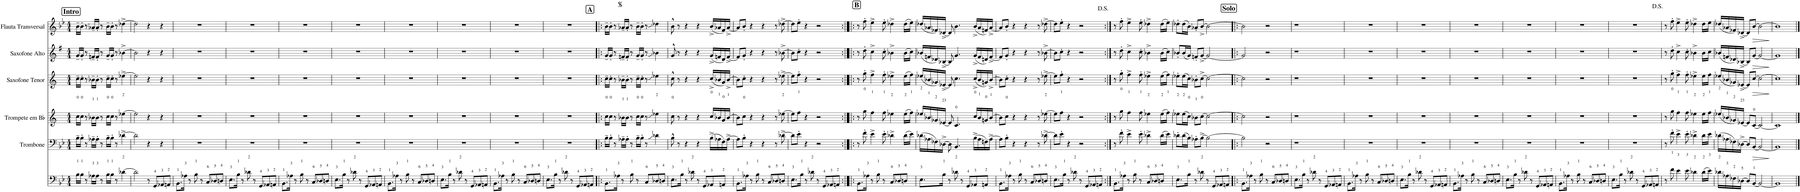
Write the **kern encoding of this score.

**kern	**kern	**dynam	**kern	**kern	**dynam	**kern	**dynam	**kern	**dynam
*part6	*part5	*part5	*part4	*part3	*part3	*part2	*part2	*part1	*part1
*staff6	*staff5	*staff5	*staff4	*staff3	*staff3	*staff2	*staff2	*staff1	*staff1
*I"Trombone	*I"Trombone	*	*I"Trompete em Bb	*I"Saxofone Tenor	*	*I"Saxofone Alto	*	*I"Flauta Transversal	*
*I'Trb	*I'Trb	*	*I'Tpt	*I'Sax. Tn.	*	*	*	*I'Fl	*
*clefF4	*clefF4	*	*clefG2	*clefG2	*	*clefG2	*	*clefG2	*
*	*	*	*Trd1c2	*Trd8c14	*	*Trd5c9	*	*	*
*k[b-e-]	*k[b-e-]	*	*k[]	*k[]	*	*k[f#]	*	*k[b-e-]	*
*M4/4	*M4/4	*	*M4/4	*M4/4	*	*M4/4	*	*M4/4	*
!!LO:REH:place=s1:a:B:cj:fs=14:t=Intro
=1	=1	=1	=1	=1	=1	=1	=1	=1	=1
16B-\LL	16B-~\LL	.	16cc\LL	16cc~\LL	.	16g~/LL	.	16b-~\LL	.
16B-\JJ	16B-'\JJ	.	16cc\JJ	16cc'\JJ	.	16g'/JJ	.	16b-'\JJ	.
8r	8r	.	8r	8r	.	8r	.	8r	.
16A-X\LL	16A-X~\LL	.	16b-X\LL	16b-X~\LL	.	16fn~/LL	.	16a-X~/LL	.
16A-\JJ	16A-'\JJ	.	16b-\JJ	16b-'\JJ	.	16f'/JJ	.	16a-'/JJ	.
8r	8r	.	8r	8r	.	8r	.	8r	.
16B-\LL	16B-~\LL	.	16cc\LL	16cc~\LL	.	16g~/LL	.	16b-~\LL	.
16B-\JJ	16B-'\JJ	.	16cc\JJ	16cc'\JJ	.	16g'/JJ	.	16b-'\JJ	.
8r	8r	.	8r	8r	.	8r	.	8r	.
[4d-X\	[4d-X^\	.	[4ee-X\	[4ee-X^\	.	[4b-X^\	.	[4dd-X^\	.
=2	=2	=2	=2	=2	=2	=2	=2	=2	=2
2d-\]	2d-\]	.	2ee-\]	2ee-\]	.	2b-\]	.	2dd-\]	.
8r	4r	.	4r	4r	.	4r	.	4r	.
8GG/L	.	.	.	.	.	.	.	.	.
8AA-X/	4r	.	4r	4r	.	4r	.	4r	.
8AAn/J	.	.	.	.	.	.	.	.	.
=3	=3	=3	=3	=3	=3	=3	=3	=3	=3
8.BB-\L	1r	.	1r	1r	.	1r	.	1r	.
16A-X\Jk	.	.	.	.	.	.	.	.	.
8r	.	.	.	.	.	.	.	.	.
8B-\	.	.	.	.	.	.	.	.	.
8r	.	.	.	.	.	.	.	.	.
8C/L	.	.	.	.	.	.	.	.	.
8D-X/	.	.	.	.	.	.	.	.	.
8Dn/J	.	.	.	.	.	.	.	.	.
=4	=4	=4	=4	=4	=4	=4	=4	=4	=4
8.E-\L	1r	.	1r	1r	.	1r	.	1r	.
16B-\Jk	.	.	.	.	.	.	.	.	.
8r	.	.	.	.	.	.	.	.	.
8d-X\	.	.	.	.	.	.	.	.	.
8r	.	.	.	.	.	.	.	.	.
8GG/L	.	.	.	.	.	.	.	.	.
8AA-X/	.	.	.	.	.	.	.	.	.
8AAn/J	.	.	.	.	.	.	.	.	.
=5	=5	=5	=5	=5	=5	=5	=5	=5	=5
8.BB-\L	1r	.	1r	1r	.	1r	.	1r	.
16A-X\Jk	.	.	.	.	.	.	.	.	.
8r	.	.	.	.	.	.	.	.	.
8B-\	.	.	.	.	.	.	.	.	.
8r	.	.	.	.	.	.	.	.	.
8C/L	.	.	.	.	.	.	.	.	.
8D-X/	.	.	.	.	.	.	.	.	.
8Dn/J	.	.	.	.	.	.	.	.	.
=6	=6	=6	=6	=6	=6	=6	=6	=6	=6
8.E-\L	1r	.	1r	1r	.	1r	.	1r	.
16B-\Jk	.	.	.	.	.	.	.	.	.
8r	.	.	.	.	.	.	.	.	.
8d-X\	.	.	.	.	.	.	.	.	.
8r	.	.	.	.	.	.	.	.	.
8GG/L	.	.	.	.	.	.	.	.	.
8AA-X/	.	.	.	.	.	.	.	.	.
8AAn/J	.	.	.	.	.	.	.	.	.
=7	=7	=7	=7	=7	=7	=7	=7	=7	=7
8.BB-\L	1r	.	1r	1r	.	1r	.	1r	.
16A-X\Jk	.	.	.	.	.	.	.	.	.
8r	.	.	.	.	.	.	.	.	.
8B-\	.	.	.	.	.	.	.	.	.
8r	.	.	.	.	.	.	.	.	.
8C/L	.	.	.	.	.	.	.	.	.
8D-X/	.	.	.	.	.	.	.	.	.
8Dn/J	.	.	.	.	.	.	.	.	.
=8	=8	=8	=8	=8	=8	=8	=8	=8	=8
8.E-\L	1r	.	1r	1r	.	1r	.	1r	.
16B-\Jk	.	.	.	.	.	.	.	.	.
8r	.	.	.	.	.	.	.	.	.
8d-X\	.	.	.	.	.	.	.	.	.
8r	.	.	.	.	.	.	.	.	.
8GG/L	.	.	.	.	.	.	.	.	.
8AA-X/	.	.	.	.	.	.	.	.	.
8AAn/J	.	.	.	.	.	.	.	.	.
=9	=9	=9	=9	=9	=9	=9	=9	=9	=9
8.BB-\L	1r	.	1r	1r	.	1r	.	1r	.
16A-X\Jk	.	.	.	.	.	.	.	.	.
8r	.	.	.	.	.	.	.	.	.
8B-\	.	.	.	.	.	.	.	.	.
8r	.	.	.	.	.	.	.	.	.
8C/L	.	.	.	.	.	.	.	.	.
8D-X/	.	.	.	.	.	.	.	.	.
8Dn/J	.	.	.	.	.	.	.	.	.
=10	=10	=10	=10	=10	=10	=10	=10	=10	=10
8.E-\L	1r	.	1r	1r	.	1r	.	1r	.
16B-\Jk	.	.	.	.	.	.	.	.	.
8r	.	.	.	.	.	.	.	.	.
8d-X\	.	.	.	.	.	.	.	.	.
8r	.	.	.	.	.	.	.	.	.
8GG/L	.	.	.	.	.	.	.	.	.
8AA-X/	.	.	.	.	.	.	.	.	.
8AAn/J	.	.	.	.	.	.	.	.	.
!!LO:REH:place=s1:a:B:cj:fs=14:t=A
=11!|:	=11!|:	=11!|:	=11!|:	=11!|:	=11!|:	=11!|:	=11!|:	=11!|:	=11!|:
8.BB-\L	16B-~\LL	.	16cc\LL	16cc~\LL	.	16g~/LL	.	16b-~\LL	.
.	16B-'\JJ	.	16cc\JJ	16cc'\JJ	.	16g'/JJ	.	16b-'\JJ	.
.	8r	.	8r	8r	.	8r	.	8r	.
16A-X\Jk	.	.	.	.	.	.	.	.	.
8r	16A-X~\LL	.	16b-X\LL	16b-X~\LL	.	16fn~/LL	.	16a-X~/LL	.
.	16A-'\JJ	.	16b-\JJ	16b-'\JJ	.	16f'/JJ	.	16a-'/JJ	.
8B-\	8r	.	8r	8r	.	8r	.	8r	.
8r	16B-~\LL	.	16cc\LL	16cc~\LL	.	16g~/LL	.	16b-~\LL	.
.	16B-'\JJ	.	16cc\JJ	16cc'\JJ	.	16g'/JJ	.	16b-'\JJ	.
8C/L	8r	.	8r	8r	.	8r	.	8r	.
8D-X/	4d-X\	.	4ee-X\	4ee-X\	.	4b-X\	.	4dd-X\	.
8Dn/J	.	.	.	.	.	.	.	.	.
=12	=12	=12	=12	=12	=12	=12	=12	=12	=12
8.E-\L	8B-^^\	.	8cc\	8cc^^\	.	8g^^/	.	8b-^^\	.
.	8r	.	8r	8r	.	8r	.	8r	.
16B-\Jk	.	.	.	.	.	.	.	.	.
8r	4r	.	4r	4r	.	4r	.	4r	.
8d-X\	.	.	.	.	.	.	.	.	.
8r	4r	.	4r	4r	.	4r	.	4r	.
8GG/L	.	.	.	.	.	.	.	.	.
8AA-X/	(16B-^\LL	.	16cc/LL	(16cc^/LL	.	(16g^/LL	.	(16b-^/LL	.
.	16A-X\	.	16b-X/	16b-X/	.	16fn/	.	16a-X/	.
8AAn/J	16F\)	.	16g/	16g/)	.	16d/)	.	16f/)	.
.	[16A-^\JJ	.	[16b-/JJ	[16b-^/JJ	.	[16f^/JJ	.	[16a-^/JJ	.
=13	=13	=13	=13	=13	=13	=13	=13	=13	=13
8.BB-\L	8A-\L]	.	8b-\L]	8b-\L]	.	8f/L]	.	8a-/L]	.
.	8B-'\J	.	8cc\J	8cc'\J	.	8g'/J	.	8b-'/J	.
16A-X\Jk	.	.	.	.	.	.	.	.	.
8r	4r	.	4r	4r	.	4r	.	4r	.
8B-\	.	.	.	.	.	.	.	.	.
8r	4r	.	4r	4r	.	4r	.	4r	.
8C/L	.	.	.	.	.	.	.	.	.
8D-X/	8r	.	8r	8r	.	8r	.	8r	.
8Dn/J	[8d-X^\	.	[8ee-X\	[8ee-X^\	.	[8b-X^\	.	[8dd-X^\	.
=14	=14	=14	=14	=14	=14	=14	=14	=14	=14
8.E-\L	8d-\L]	.	8ee-\L]	8ee-\L]	.	8b-\L]	.	8dd-\L]	.
.	8e-'\J	.	8ff\J	8ff'\J	.	8cc'\J	.	8ee-'\J	.
16B-\Jk	.	.	.	.	.	.	.	.	.
8r	4r	.	4r	4r	.	4r	.	4r	.
8d-X\	.	.	.	.	.	.	.	.	.
8r	2r	.	2r	2r	.	2r	.	2r	.
8GG/L	.	.	.	.	.	.	.	.	.
8AA-X/	.	.	.	.	.	.	.	.	.
8AAn/J	.	.	.	.	.	.	.	.	.
!!LO:REH:place=s1:a:B:cj:fs=14:t=B:qo=0.5
=15:|!|:	=15:|!|:	=15:|!|:	=15:|!|:	=15:|!|:	=15:|!|:	=15:|!|:	=15:|!|:	=15:|!|:	=15:|!|:
8.BB-\L	8r	.	8r	8r	.	8r	.	8r	.
.	8f'\	.	8gg\	8gg'\	.	8dd'\	.	8ff'\	.
16A-X\Jk	.	.	.	.	.	.	.	.	.
8r	4e-^\	.	4ff\	4ff^\	.	4cc^\	.	4ee-^\	.
8B-\	.	.	.	.	.	.	.	.	.
8r	8e-'\	.	8ff\	8ff'\	.	8cc'\	.	8ee-'\	.
8C/L	4d-X^\	.	4ee-X\	4ee-X^\	.	4b-X^\	.	4dd-X^\	.
8D-X/	.	.	.	.	.	.	.	.	.
8Dn/J	(16d-\LL	.	(16ee-\LL	(16ee-\LL	.	(16b-\LL	.	(16dd-\LL	.
.	16e-\JJ)	.	16ff\JJ)	16ff\JJ)	.	16cc\JJ)	.	16ee-\JJ)	.
=16	=16	=16	=16	=16	=16	=16	=16	=16	=16
8.E-\L	(16d-X\LL	.	16ee-X/LL	(16ee-X/LL	.	(16b-X/LL	.	(16dd-X/LL	.
.	16A-X\	.	16b-X/	16b-X/	.	16fn/	.	16a-X/	.
.	16F-X\)	.	16g-X/	16g-X/)	.	16d-X/)	.	16f-X/)	.
16B-\Jk	[16D-X^\JJ	.	[16e-X/JJ	[16e-X^/JJ	.	[16B-X^/JJ	.	[16d-X^/JJ	.
8r	8D-\]	.	8e-/]	8e-/]	.	8B-/]	.	8d-/]	.
8d-X\	4.BB-/	.	4.c/	4.cc\	.	4.g/	.	4.b-\	.
8r	.	.	.	.	.	.	.	.	.
8GG/L	.	.	.	.	.	.	.	.	.
8AA-X/	(16B-^\LL	.	16cc/LL	(16cc^/LL	.	(16g^/LL	.	(16b-^/LL	.
.	16A-\	.	16b-/	16b-/	.	16f/	.	16a-/	.
8AAn/J	16Fn\)	.	16gn/	16gn/)	.	16dn/)	.	16fn/)	.
.	[16A-^\JJ	.	[16b-/JJ	[16b-^/JJ	.	[16f^/JJ	.	[16a-^/JJ	.
=17	=17	=17	=17	=17	=17	=17	=17	=17	=17
8.BB-\L	8A-\L]	.	8b-\L]	8b-\L]	.	8f/L]	.	8a-/L]	.
.	8B-'\J	.	8cc\J	8cc'\J	.	8g'/J	.	8b-'/J	.
16A-X\Jk	.	.	.	.	.	.	.	.	.
8r	4r	.	4r	4r	.	4r	.	4r	.
8B-\	.	.	.	.	.	.	.	.	.
8r	4r	.	4r	4r	.	4r	.	4r	.
8C/L	.	.	.	.	.	.	.	.	.
8D-X/	8r	.	8r	8r	.	8r	.	8r	.
8Dn/J	[8d-X^\	.	[8ee-X\	[8ee-X^\	.	[8b-X^\	.	[8dd-X^\	.
=18	=18	=18	=18	=18	=18	=18	=18	=18	=18
8.E-\L	8d-\L]	.	8ee-\L]	8ee-\L]	.	8b-\L]	.	8dd-\L]	.
.	8e-'\J	.	8ff\J	8ff'\J	.	8cc'\J	.	8ee-'\J	.
16B-\Jk	.	.	.	.	.	.	.	.	.
8r	4r	.	4r	4r	.	4r	.	4r	.
8d-X\	.	.	.	.	.	.	.	.	.
8r	2r	.	2r	2r	.	2r	.	2r	.
8GG/L	.	.	.	.	.	.	.	.	.
8AA-X/	.	.	.	.	.	.	.	.	.
8AAn/J	.	.	.	.	.	.	.	.	.
=19:|!	=19:|!	=19:|!	=19:|!	=19:|!	=19:|!	=19:|!	=19:|!	=19:|!	=19:|!
8.BB-\L	8r	.	8r	8r	.	8r	.	8r	.
.	8f'\	.	8gg\	8gg'\	.	8dd'\	.	8ff'\	.
16A-X\Jk	.	.	.	.	.	.	.	.	.
8r	4e-^\	.	4ff\	4ff^\	.	4cc^\	.	4ee-^\	.
8B-\	.	.	.	.	.	.	.	.	.
8r	8e-'\	.	8ff\	8ff'\	.	8cc'\	.	8ee-'\	.
8C/L	4d-X^\	.	4ee-X\	4ee-X^\	.	4b-X^\	.	4dd-X^\	.
8D-X/	.	.	.	.	.	.	.	.	.
8Dn/J	(16d-\LL	.	(16ee-\LL	(16ee-\LL	.	(16b-\LL	.	(16dd-\LL	.
.	16e-\JJ)	.	16ff\JJ)	16ff\JJ)	.	16cc\JJ)	.	16ee-\JJ)	.
=20	=20	=20	=20	=20	=20	=20	=20	=20	=20
8.E-\L	8d-X'\L	.	8ee-X\L	8ee-X'\L	.	8b-X'/L	.	8dd-X'\L	.
.	(16d-\L	.	(16ee-\L	(16ee-\L	.	(16b-/L	.	(16dd-\L	.
16B-\Jk	16B-\JJ)	.	16cc\JJ)	16cc\JJ)	.	16g/JJ)	.	16b-\JJ)	.
8r	8A-X'\L	.	8b-X\L	8b-X'\L	.	8fn'/L	.	8a-X'/L	.
8d-X\	[8B-^\J	.	[8cc\J	[8cc^\J	.	[8g^/J	.	[8b-^/J	.
8r	2B-\_	.	2cc\_	2cc\_	.	2g/_	.	2b-\_	.
8GG/L	.	.	.	.	.	.	.	.	.
8AA-X/	.	.	.	.	.	.	.	.	.
8AAn/J	.	.	.	.	.	.	.	.	.
!!LO:REH:place=s1:a:B:cj:fs=14:t=Solo
=21!|:	=21!|:	=21!|:	=21!|:	=21!|:	=21!|:	=21!|:	=21!|:	=21!|:	=21!|:
8.BB-\L	2B-\]	.	2cc\]	2cc\]	.	2g/]	.	2b-\]	.
16A-X\Jk	.	.	.	.	.	.	.	.	.
8r	.	.	.	.	.	.	.	.	.
8B-\	.	.	.	.	.	.	.	.	.
8r	2r	.	2r	2r	.	2r	.	2r	.
8C/L	.	.	.	.	.	.	.	.	.
8D-X/	.	.	.	.	.	.	.	.	.
8Dn/J	.	.	.	.	.	.	.	.	.
=22	=22	=22	=22	=22	=22	=22	=22	=22	=22
8.E-\L	1r	.	1r	1r	.	1r	.	1r	.
16B-\Jk	.	.	.	.	.	.	.	.	.
8r	.	.	.	.	.	.	.	.	.
8d-X\	.	.	.	.	.	.	.	.	.
8r	.	.	.	.	.	.	.	.	.
8GG/L	.	.	.	.	.	.	.	.	.
8AA-X/	.	.	.	.	.	.	.	.	.
8AAn/J	.	.	.	.	.	.	.	.	.
=23	=23	=23	=23	=23	=23	=23	=23	=23	=23
8.BB-\L	1r	.	1r	1r	.	1r	.	1r	.
16A-X\Jk	.	.	.	.	.	.	.	.	.
8r	.	.	.	.	.	.	.	.	.
8B-\	.	.	.	.	.	.	.	.	.
8r	.	.	.	.	.	.	.	.	.
8C/L	.	.	.	.	.	.	.	.	.
8D-X/	.	.	.	.	.	.	.	.	.
8Dn/J	.	.	.	.	.	.	.	.	.
=24	=24	=24	=24	=24	=24	=24	=24	=24	=24
8.E-\L	1r	.	1r	1r	.	1r	.	1r	.
16B-\Jk	.	.	.	.	.	.	.	.	.
8r	.	.	.	.	.	.	.	.	.
8d-X\	.	.	.	.	.	.	.	.	.
8r	.	.	.	.	.	.	.	.	.
8GG/L	.	.	.	.	.	.	.	.	.
8AA-X/	.	.	.	.	.	.	.	.	.
8AAn/J	.	.	.	.	.	.	.	.	.
=25	=25	=25	=25	=25	=25	=25	=25	=25	=25
8.BB-\L	1r	.	1r	1r	.	1r	.	1r	.
16A-X\Jk	.	.	.	.	.	.	.	.	.
8r	.	.	.	.	.	.	.	.	.
8B-\	.	.	.	.	.	.	.	.	.
8r	.	.	.	.	.	.	.	.	.
8C/L	.	.	.	.	.	.	.	.	.
8D-X/	.	.	.	.	.	.	.	.	.
8Dn/J	.	.	.	.	.	.	.	.	.
=26	=26	=26	=26	=26	=26	=26	=26	=26	=26
8.E-\L	1r	.	1r	1r	.	1r	.	1r	.
16B-\Jk	.	.	.	.	.	.	.	.	.
8r	.	.	.	.	.	.	.	.	.
8d-X\	.	.	.	.	.	.	.	.	.
8r	.	.	.	.	.	.	.	.	.
8GG/L	.	.	.	.	.	.	.	.	.
8AA-X/	.	.	.	.	.	.	.	.	.
8AAn/J	.	.	.	.	.	.	.	.	.
=27	=27	=27	=27	=27	=27	=27	=27	=27	=27
8.BB-\L	1r	.	1r	1r	.	1r	.	1r	.
16A-X\Jk	.	.	.	.	.	.	.	.	.
8r	.	.	.	.	.	.	.	.	.
8B-\	.	.	.	.	.	.	.	.	.
8r	.	.	.	.	.	.	.	.	.
8C/L	.	.	.	.	.	.	.	.	.
8D-X/	.	.	.	.	.	.	.	.	.
8Dn/J	.	.	.	.	.	.	.	.	.
=28	=28	=28	=28	=28	=28	=28	=28	=28	=28
8.E-\L	1r	.	1r	1r	.	1r	.	1r	.
16B-\Jk	.	.	.	.	.	.	.	.	.
8r	.	.	.	.	.	.	.	.	.
8d-X\	.	.	.	.	.	.	.	.	.
8r	.	.	.	.	.	.	.	.	.
8GG/L	.	.	.	.	.	.	.	.	.
8AA-X/	.	.	.	.	.	.	.	.	.
8AAn/J	.	.	.	.	.	.	.	.	.
=29	=29	=29	=29	=29	=29	=29	=29	=29	=29
8r	8r	.	8r	8r	.	8r	.	8r	.
8f\	8f'\	.	8gg\	8gg'\	.	8dd'\	.	8ff'\	.
4e-\	4e-^\	.	4ff\	4ff^\	.	4cc^\	.	4ee-^\	.
8e-\	8e-'\	.	8ff\	8ff'\	.	8cc'\	.	8ee-'\	.
4d-X\	4d-X^\	.	4ee-X\	4ee-X^\	.	4b-X^\	.	4dd-X^\	.
(16d-\LL	16d-\LL	.	16ee-\LL	16ee-\LL	.	16b-\LL	.	16dd-\LL	.
16e-\JJ)	16e-\JJ	.	16ff\JJ	16ff\JJ	.	16cc\JJ	.	16ee-\JJ	.
=30	=30	=30	=30	=30	=30	=30	=30	=30	=30
16d-X\LL	(16d-X\LL	.	(16ee-X/LL	(16ee-X/LL	.	(16b-X/LL	.	(16dd-X/LL	.
16A-X\	16A-X\	.	16b-X/	16b-X/	.	16fn/	.	16a-X/	.
16F-X\	16F-X\)	.	16g-X/)	16g-X/)	.	16d-X/)	.	16f-X/)	.
[16D-X\JJ	[16D-X^\JJ	.	[16e-X/JJ	[16e-X^/JJ	.	[16B-X^/JJ	.	[16d-X^/JJ	.
8D-/L]	8D-/L]	.	8e-/L]	8e-/L]	.	8B-/L]	.	8d-/L]	.
!	!	!LO:HP:b	!	!	!LO:HP:b	!	!LO:HP:b	!	!LO:HP:b
[8BB-/J	[8BB-/J	>	[8c/J	[8cc/J	>	[8g/J	>	[8b-/J	>
2BB-/_	2BB-/_	.	2c/_	2cc\_	.	2g/_	.	2b-\_	.
.	.	]	.	.	]	.	]	.	]
=31	=31	=31	=31	=31	=31	=31	=31	=31	=31
1BB-]	1BB-]	.	1c]	1cc]	.	1g]	.	1b-]	.
==	==	==	==	==	==	==	==	==	==
*-	*-	*-	*-	*-	*-	*-	*-	*-	*-
